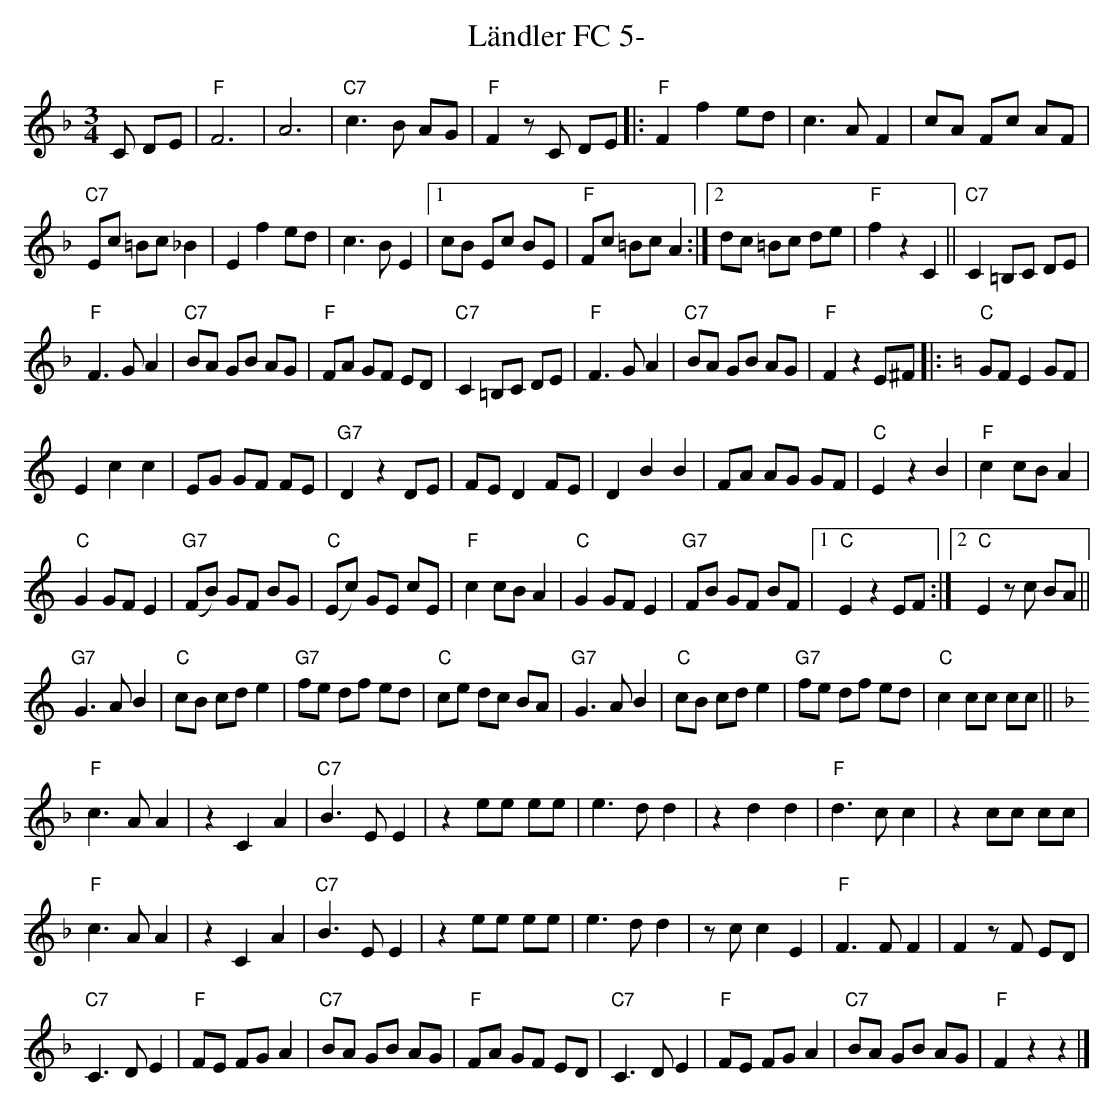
X:1
T:L\"andler FC 5-
M:3/4
L:1/8
K:Fmaj
C DE | "F"F6 | A6 | "C7"c3B AG | "F"F2zC DE |: "F"F2f2 ed | c3A F2 | cA Fc AF |
"C7"Ec =Bc _B2 | E2 f2 ed | c3B E2 |1 cB Ec BE | "F"Fc =Bc A2 :|2 dc =Bc de | "F"f2z2C2 || "C7"C2 =B,C DE |
"F"F3G A2 | "C7"BA GB AG | "F"FA GF ED | "C7"C2 =B,C DE | "F"F3G A2 | "C7"BA GB AG | "F"F2z2E^F |: [K:Cmaj] "C"GF E2 GF |
E2c2c2 | EG GF FE | "G7"D2z2DE | FE D2 FE | D2B2B2 | FA AG GF | "C"E2z2B2 | "F"c2cB A2 |
"C"G2GF E2 | "G7"(FB) GF BG | "C"(Ec) GE cE | "F"c2 cB A2 | "C"G2 GF E2 | "G7"FB GF BF |1 "C"E2z2 EF :|2 "C"E2zc BA ||
"G7"G3A B2 | "C"cB cd e2 | "G7"fe df ed | "C"ce dc BA | "G7"G3AB2 | "C"cB cd e2 | "G7"fe df ed | "C"c2 cc cc || [K:Fmaj]
"F"c3AA2 | z2C2A2 | "C7"B3EE2 | z2ee ee | e3dd2 | z2d2d2 | "F"d3cc2 | z2 cc cc |
"F"c3AA2 | z2C2A2 | "C7"B3EE2 | z2ee ee | e3dd2 | zc c2E2 | "F"F3FF2 | F2zF ED |
"C7"C3DE2 | "F"FE FG A2 | "C7"BA GB AG | "F"FA GF ED | "C7"C3D E2 | "F"FE FG A2 | "C7"BA GB AG | "F"F2z2z2 |]
